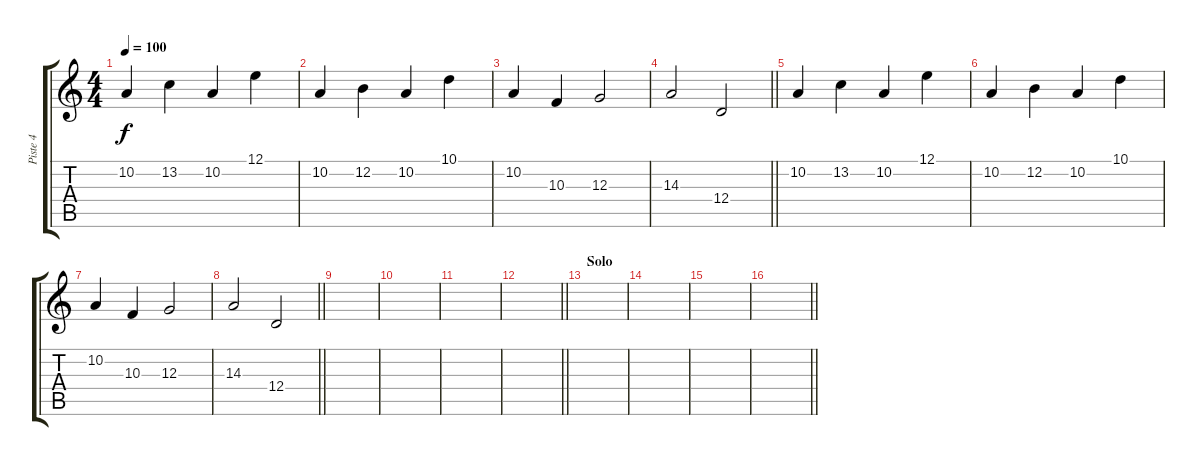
\track ("Piste 4" "Piste 4") {instrument pad5bowed}
\staff {score tabs}
\tuning (E4 B3 G3 D3 A2 E2) {hide}
\ts (4 4)
\tempo 100
\clef g2
\ks c
10.2.4{dy f} 13.2.4 10.2.4 12.1.4 |
10.2.4 12.2.4 10.2.4 10.1.4 |
10.2.4 10.3.4 12.3.2 |
\barLineRight lightlight
14.3.2 12.4.2 |
10.2.4{volume 0} 13.2.4 10.2.4 12.1.4 |
10.2.4 12.2.4 10.2.4 10.1.4 |
10.2.4 10.3.4 12.3.2 |
\barLineRight lightlight
14.3.2 12.4.2 |
|
|
|
\barLineRight lightlight
|
\section ("" "Solo")
|
|
|
\barLineRight lightlight
